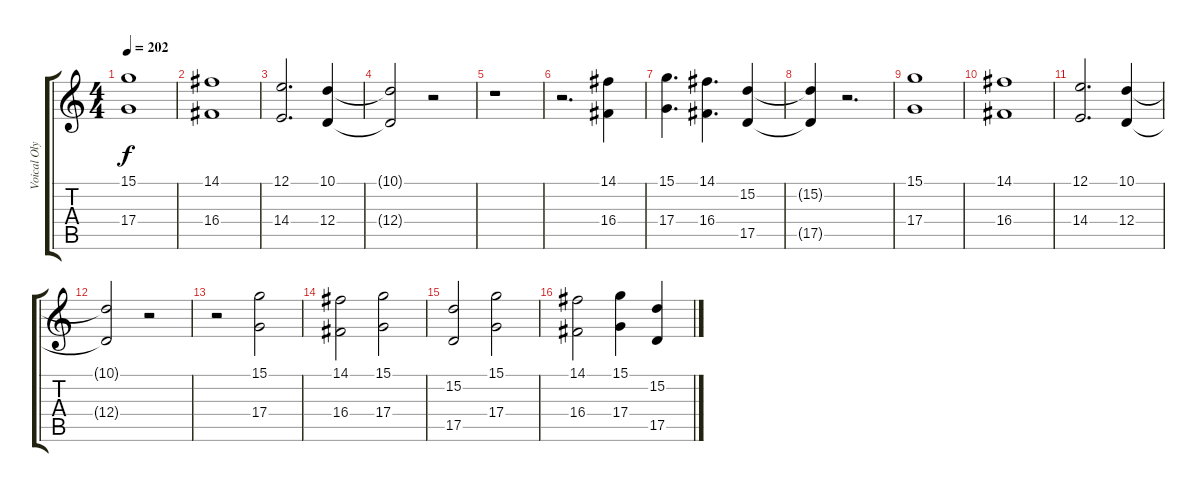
\track ("Voical Olya" "Voical Oly") {instrument stringensemble1}
\staff {score tabs}
\tuning (E4 B3 G3 D3 A2 E2) {hide}
\ts (4 4)
\tempo 202
\clef g2
\ks c
(15.1 17.4).1{dy f} |
(14.1 16.4).1 |
(12.1 14.4).2{d} (10.1 12.4).4 |
(10.1{t} 12.4{t}).2 r.2 |
r.1 |
r.2{d} (14.1 16.4).4 |
(15.1 17.4).4{d} (14.1 16.4).4{d} (15.2 17.5).4 |
(15.2{t} 17.5{t}).4 r.2{d} |
(15.1 17.4).1 |
(14.1 16.4).1 |
(12.1 14.4).2{d} (10.1 12.4).4 |
(10.1{t} 12.4{t}).2 r.2 |
r.2 (15.1 17.4).2 |
(14.1 16.4).2 (15.1 17.4).2 |
(15.2 17.5).2 (15.1 17.4).2 |
(14.1 16.4).2 (15.1 17.4).4 (15.2 17.5).4
